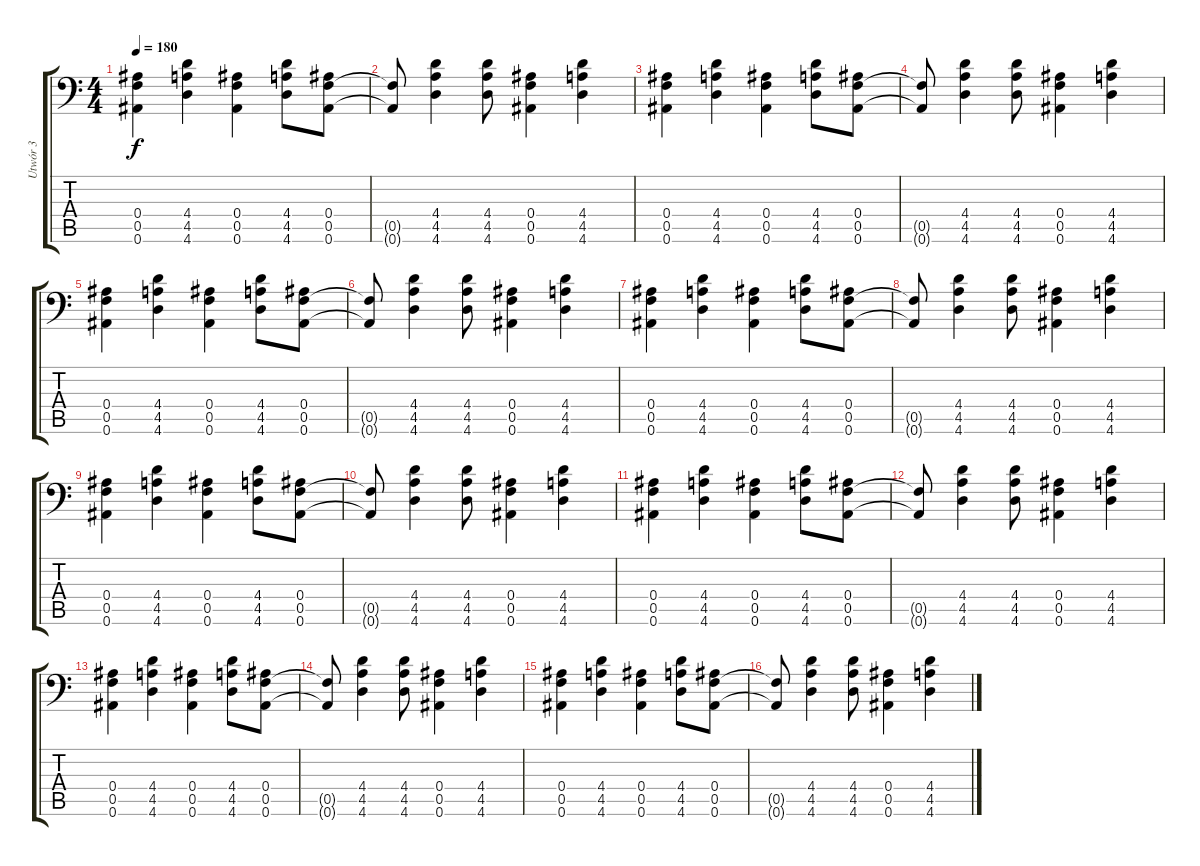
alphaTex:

\track ("Utwór 3" "Utwór 3") {instrument distortionguitar}
\staff {score tabs}
\tuning (C4 G3 Eb3 Bb2 F2 Bb1) {hide}
\ts (4 4)
\tempo 180
\clef f4
\ks c
(0.4 0.5 0.6).4{dy f} (4.4 4.5 4.6).4 (0.4 0.5 0.6).4 (4.4 4.5 4.6).8 (0.4 0.5 0.6).8 |
(0.5{t} 0.6{t}).8 (4.4 4.5 4.6).4 (4.4 4.5 4.6).8 (0.4 0.5 0.6).4 (4.4 4.5 4.6).4 |
(0.4 0.5 0.6).4 (4.4 4.5 4.6).4 (0.4 0.5 0.6).4 (4.4 4.5 4.6).8 (0.4 0.5 0.6).8 |
(0.5{t} 0.6{t}).8 (4.4 4.5 4.6).4 (4.4 4.5 4.6).8 (0.4 0.5 0.6).4 (4.4 4.5 4.6).4 |
(0.4 0.5 0.6).4 (4.4 4.5 4.6).4 (0.4 0.5 0.6).4 (4.4 4.5 4.6).8 (0.4 0.5 0.6).8 |
(0.5{t} 0.6{t}).8 (4.4 4.5 4.6).4 (4.4 4.5 4.6).8 (0.4 0.5 0.6).4 (4.4 4.5 4.6).4 |
(0.4 0.5 0.6).4 (4.4 4.5 4.6).4 (0.4 0.5 0.6).4 (4.4 4.5 4.6).8 (0.4 0.5 0.6).8 |
(0.5{t} 0.6{t}).8 (4.4 4.5 4.6).4 (4.4 4.5 4.6).8 (0.4 0.5 0.6).4 (4.4 4.5 4.6).4 |
(0.4 0.5 0.6).4 (4.4 4.5 4.6).4 (0.4 0.5 0.6).4 (4.4 4.5 4.6).8 (0.4 0.5 0.6).8 |
(0.5{t} 0.6{t}).8 (4.4 4.5 4.6).4 (4.4 4.5 4.6).8 (0.4 0.5 0.6).4 (4.4 4.5 4.6).4 |
(0.4 0.5 0.6).4 (4.4 4.5 4.6).4 (0.4 0.5 0.6).4 (4.4 4.5 4.6).8 (0.4 0.5 0.6).8 |
(0.5{t} 0.6{t}).8 (4.4 4.5 4.6).4 (4.4 4.5 4.6).8 (0.4 0.5 0.6).4 (4.4 4.5 4.6).4 |
(0.4 0.5 0.6).4 (4.4 4.5 4.6).4 (0.4 0.5 0.6).4 (4.4 4.5 4.6).8 (0.4 0.5 0.6).8 |
(0.5{t} 0.6{t}).8 (4.4 4.5 4.6).4 (4.4 4.5 4.6).8 (0.4 0.5 0.6).4 (4.4 4.5 4.6).4 |
(0.4 0.5 0.6).4 (4.4 4.5 4.6).4 (0.4 0.5 0.6).4 (4.4 4.5 4.6).8 (0.4 0.5 0.6).8 |
(0.5{t} 0.6{t}).8 (4.4 4.5 4.6).4 (4.4 4.5 4.6).8 (0.4 0.5 0.6).4 (4.4 4.5 4.6).4
